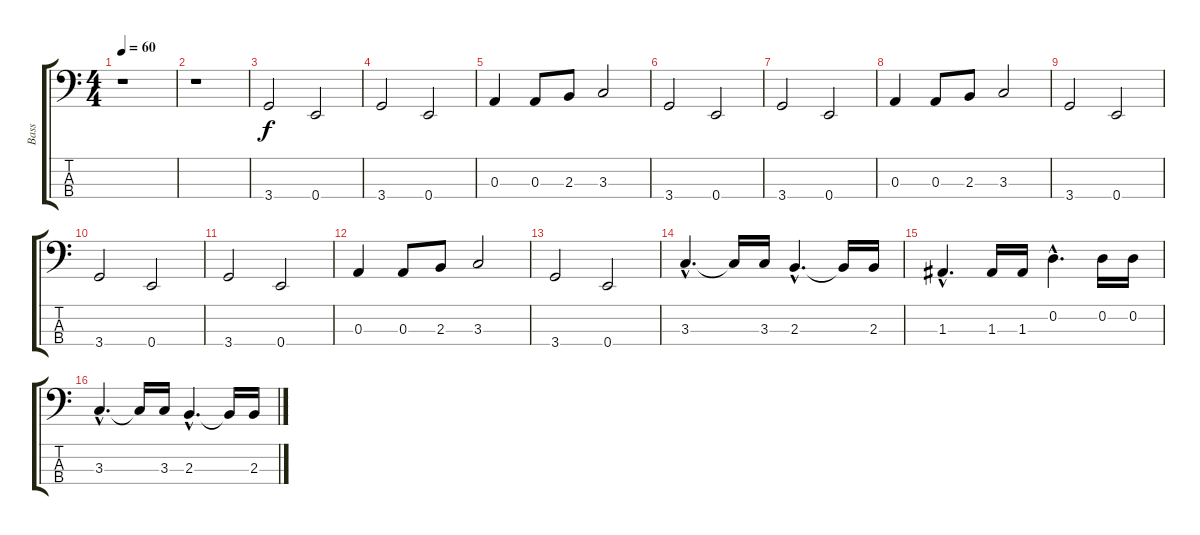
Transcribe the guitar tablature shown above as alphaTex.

\track ("Bass" "Bass") {instrument electricbassfinger}
\staff {score tabs}
\tuning (G2 D2 A1 E1) {hide}
\ts (4 4)
\tempo 60
\clef f4
\ks c
r.1{dy f instrument electricbassfinger} |
r.1 |
3.4.2 0.4.2 |
3.4.2 0.4.2 |
0.3.4 0.3.8 2.3.8 3.3.2 |
3.4.2 0.4.2 |
3.4.2 0.4.2 |
0.3.4 0.3.8 2.3.8 3.3.2 |
3.4.2 0.4.2 |
3.4.2 0.4.2 |
3.4.2 0.4.2 |
0.3.4 0.3.8 2.3.8 3.3.2 |
3.4.2 0.4.2 |
3.3{hac}.4{d} 3.3{t}.16 3.3.16 2.3{hac}.4{d} 2.3{t}.16 2.3.16 |
1.3{hac}.4{d} 1.3.16 1.3.16 0.2{hac}.4{d} 0.2.16 0.2.16 |
3.3{hac}.4{d} 3.3{t}.16 3.3.16 2.3{hac}.4{d} 2.3{t}.16 2.3.16
